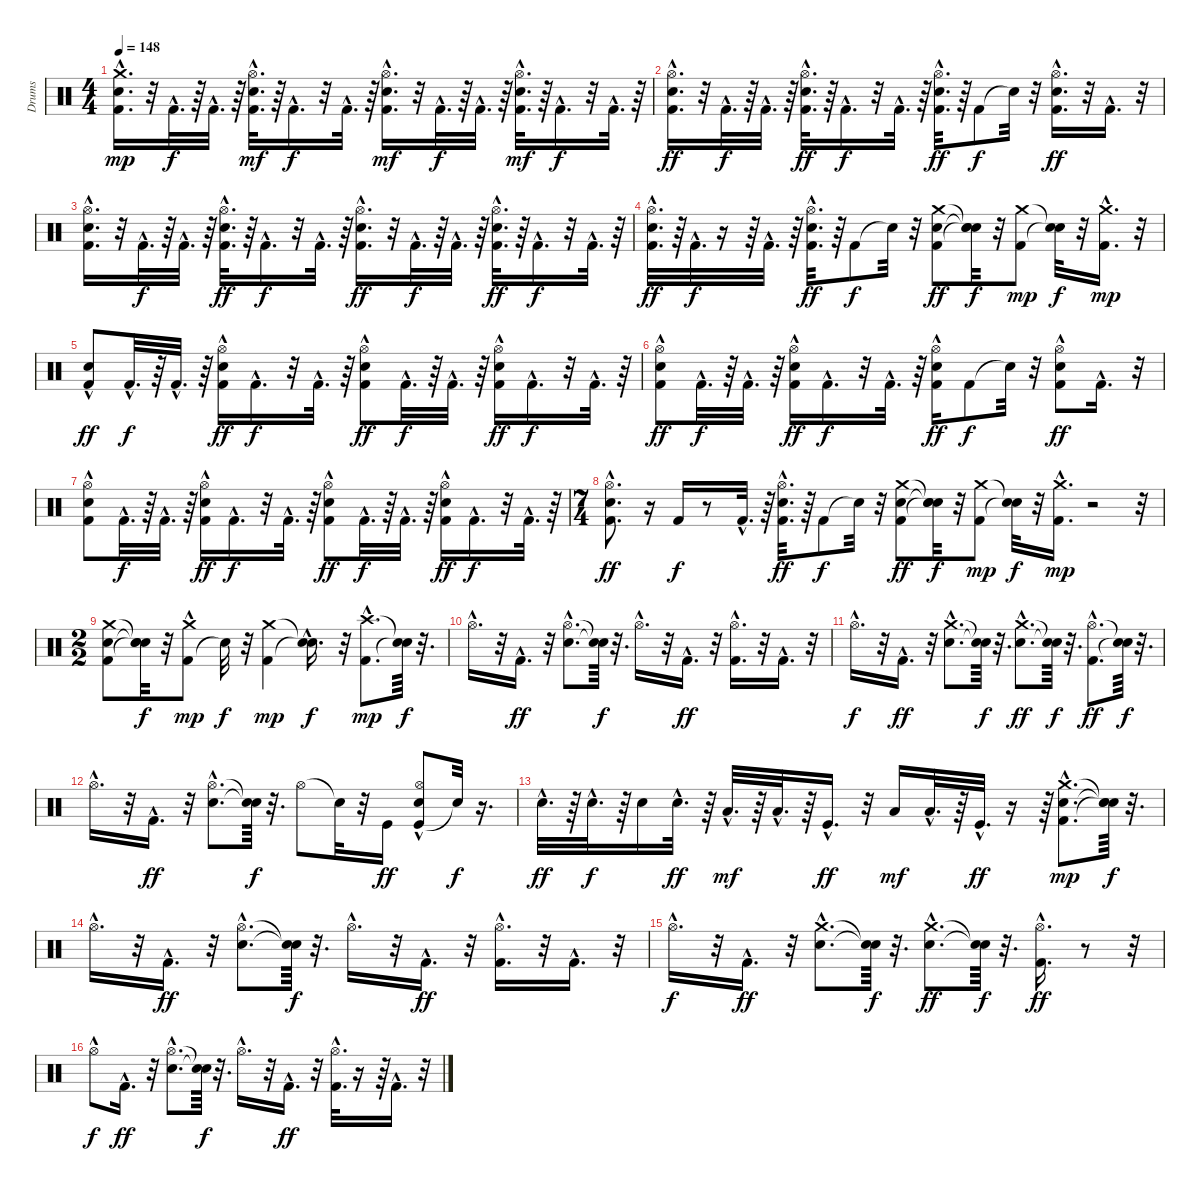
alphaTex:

\track ("Drums" "Drums") {instrument percussion}
\staff {score}
\articulation defaults
\ts (4 4)
\tempo 148
\clef neutral
\ks c
("Kick (hit) 2"{hac} "Electric Snare (hit)"{hac} "Crash medium (hit)"{hac}).16{d dy mp} r.32 "Kick (hit) 2"{hac}.32{d dy f} r.64 "Kick (hit) 2"{hac}.32{d} r.64 ("Kick (hit) 2"{hac} "Electric Snare (hit)"{hac} "Hi-Hat (open)"{hac}).32{d dy mf} r.64 "Kick (hit) 2"{hac}.16{d dy f} r.32 "Kick (hit) 2"{hac}.32{d} r.64 ("Kick (hit) 2"{hac} "Electric Snare (hit)"{hac} "Hi-Hat (open)"{hac}).16{d dy mf} r.32 "Kick (hit) 2"{hac}.32{d dy f} r.64 "Kick (hit) 2"{hac}.32{d} r.64 ("Kick (hit) 2"{hac} "Electric Snare (hit)"{hac} "Hi-Hat (open)"{hac}).32{d dy mf} r.64 "Kick (hit) 2"{hac}.16{d dy f} r.32 "Kick (hit) 2"{hac}.32{d} r.64 |
("Kick (hit) 2"{hac} "Hi-Hat (open)"{hac} "Electric Snare (hit)"{hac}).16{d dy ff} r.32 "Kick (hit) 2"{hac}.32{d dy f} r.64 "Kick (hit) 2"{hac}.32{d} r.64 ("Kick (hit) 2"{hac} "Hi-Hat (open)"{hac} "Electric Snare (hit)"{hac}).32{d dy ff} r.64 "Kick (hit) 2"{hac}.16{d dy f} r.32 "Kick (hit) 2"{hac}.32{d} r.64 ("Kick (hit) 2"{hac} "Hi-Hat (open)"{hac} "Electric Snare (hit)"{hac}).32{d dy ff} r.64 "Kick (hit) 2".8{dy f} "Snare (hit)"{t}.32 r.32 ("Kick (hit) 2"{hac} "Hi-Hat (open)"{hac} "Electric Snare (hit)"{hac}).16{d dy ff} r.32 "Kick (hit) 2"{hac}.16{d} r.32 |
("Kick (hit) 2"{hac} "Hi-Hat (open)"{hac} "Electric Snare (hit)"{hac}).16{d} r.32 "Kick (hit) 2"{hac}.32{d dy f} r.64 "Kick (hit) 2"{hac}.32{d} r.64 ("Kick (hit) 2"{hac} "Hi-Hat (open)"{hac} "Electric Snare (hit)"{hac}).32{d dy ff} r.64 "Kick (hit) 2"{hac}.16{d dy f} r.32 "Kick (hit) 2"{hac}.32{d} r.64 ("Kick (hit) 2"{hac} "Hi-Hat (open)"{hac} "Electric Snare (hit)"{hac}).16{d dy ff} r.32 "Kick (hit) 2"{hac}.32{d dy f} r.64 "Kick (hit) 2"{hac}.32{d} r.64 ("Kick (hit) 2"{hac} "Hi-Hat (open)"{hac} "Electric Snare (hit)"{hac}).32{d dy ff} r.64 "Kick (hit) 2"{hac}.16{d dy f} r.32 "Kick (hit) 2"{hac}.32{d} r.64 |
("Kick (hit) 2"{hac} "Hi-Hat (open)"{hac} "Electric Snare (hit)"{hac}).32{d dy ff} r.64 "Kick (hit) 2"{hac}.32{d dy f} r.16 r.64 "Kick (hit) 2"{hac}.32{d} r.64 ("Kick (hit) 2"{hac} "Hi-Hat (open)"{hac} "Electric Snare (hit)"{hac}).32{d dy ff} r.64 "Kick (hit) 2".8{dy f} "Snare (hit)"{t}.32 r.32 ("Kick (hit) 2" "Crash medium (hit)" "Electric Snare (hit)").8{dy ff} ("Snare (hit)"{t} "Snare (hit)"{t} "Snare (hit)"{t}).32{dy f} r.32 ("Kick (hit) 2" "Crash medium (hit)").8{dy mp} ("Snare (hit)"{t} "Snare (hit)"{t}).32{dy f} r.32 ("Kick (hit) 2"{hac} "Crash medium (hit)"{hac}).16{d dy mp} r.32 |
("Kick (hit) 2"{hac} "Electric Snare (hit)"{hac}).8{dy ff} "Kick (hit) 2"{hac}.32{d dy f} r.64 "Kick (hit) 2"{hac}.32{d} r.64 ("Kick (hit) 2"{hac} "Hi-Hat (open)"{hac} "Electric Snare (hit)"{hac}).16{dy ff} "Kick (hit) 2"{hac}.16{d dy f} r.32 "Kick (hit) 2"{hac}.32{d} r.64 ("Kick (hit) 2"{hac} "Hi-Hat (open)"{hac} "Electric Snare (hit)"{hac}).8{dy ff} "Kick (hit) 2"{hac}.32{d dy f} r.64 "Kick (hit) 2"{hac}.32{d} r.64 ("Kick (hit) 2"{hac} "Hi-Hat (open)"{hac} "Electric Snare (hit)"{hac}).16{dy ff} "Kick (hit) 2"{hac}.16{d dy f} r.32 "Kick (hit) 2"{hac}.32{d} r.64 |
("Kick (hit) 2"{hac} "Hi-Hat (open)"{hac} "Electric Snare (hit)"{hac}).8{dy ff} "Kick (hit) 2"{hac}.32{d dy f} r.64 "Kick (hit) 2"{hac}.32{d} r.64 ("Kick (hit) 2"{hac} "Hi-Hat (open)"{hac} "Electric Snare (hit)"{hac}).16{dy ff} "Kick (hit) 2"{hac}.16{d dy f} r.32 "Kick (hit) 2"{hac}.32{d} r.64 ("Kick (hit) 2"{hac} "Hi-Hat (open)"{hac} "Electric Snare (hit)"{hac}).16{dy ff} "Kick (hit) 2".8{dy f} "Snare (hit)"{t}.32 r.32 ("Kick (hit) 2"{hac} "Hi-Hat (open)"{hac} "Electric Snare (hit)"{hac}).8{dy ff} "Kick (hit) 2"{hac}.16{d} r.32 |
("Kick (hit) 2"{hac} "Hi-Hat (open)"{hac} "Electric Snare (hit)"{hac}).8 "Kick (hit) 2"{hac}.32{d dy f} r.64 "Kick (hit) 2"{hac}.32{d} r.64 ("Kick (hit) 2"{hac} "Hi-Hat (open)"{hac} "Electric Snare (hit)"{hac}).16{dy ff} "Kick (hit) 2"{hac}.16{d dy f} r.32 "Kick (hit) 2"{hac}.32{d} r.64 ("Kick (hit) 2"{hac} "Hi-Hat (open)"{hac} "Electric Snare (hit)"{hac}).8{dy ff} "Kick (hit) 2"{hac}.32{d dy f} r.64 "Kick (hit) 2"{hac}.32{d} r.64 ("Kick (hit) 2"{hac} "Hi-Hat (open)"{hac} "Electric Snare (hit)"{hac}).16{dy ff} "Kick (hit) 2"{hac}.16{d dy f} r.32 "Kick (hit) 2"{hac}.32{d} r.64 |
\ts (7 4)
("Kick (hit) 2"{hac} "Hi-Hat (open)"{hac} "Electric Snare (hit)"{hac}).8{d dy ff} r.16 "Kick (hit) 2".16{dy f} r.8 "Kick (hit) 2"{hac}.32{d} r.64 ("Kick (hit) 2"{hac} "Hi-Hat (open)"{hac} "Electric Snare (hit)"{hac}).32{d dy ff} r.64 "Kick (hit) 2".8{dy f} "Snare (hit)"{t}.32 r.32 ("Kick (hit) 2" "Crash medium (hit)" "Electric Snare (hit)").8{dy ff} ("Snare (hit)"{t} "Snare (hit)"{t} "Snare (hit)"{t}).32{dy f} r.32 ("Kick (hit) 2" "Crash medium (hit)").8{dy mp} ("Snare (hit)"{t} "Snare (hit)"{t}).32{dy f} r.32 ("Kick (hit) 2"{hac} "Crash medium (hit)"{hac}).16{d dy mp} r.2 r.32 |
\ts (2 2)
("Electric Snare (hit)" "Kick (hit) 2" "Crash medium (hit)").8 ("Snare (hit)"{t} "Snare (hit)"{t} "Snare (hit)"{t}).32{dy f} r.32 ("Kick (hit) 2" "Crash medium (hit)"{hac}).8{dy mp} "Snare (hit)"{t}.32{dy f} r.32 ("Kick (hit) 2" "Crash medium (hit)").4{dy mp} ("Snare (hit)"{hac t} "Snare (hit)"{hac t}).16{d dy f} r.32 ("Kick (hit) 2"{hac} "Crash high (hit)"{hac}).8{d dy mp} ("Snare (hit)"{t} "Snare (hit)"{t}).64{dy f} r.32{d} |
"Hi-Hat (open)"{hac}.16{d} r.32 "Kick (hit) 2"{hac}.16{d dy ff} r.32 ("Hi-Hat (open)"{hac} "Electric Snare (hit)"{hac}).8{d} ("Snare (hit)"{t} "Snare (hit)"{t}).64{dy f} r.32{d} "Hi-Hat (open)"{hac}.16{d} r.32 "Kick (hit) 2"{hac}.16{d dy ff} r.32 ("Kick (hit) 2"{hac} "Hi-Hat (open)"{hac}).16{d} r.32 "Kick (hit) 2"{hac}.16{d} r.32 |
"Hi-Hat (open)"{hac}.16{d dy f} r.32 "Kick (hit) 2"{hac}.16{d dy ff} r.32 ("Crash medium (hit)"{hac} "Electric Snare (hit)"{hac}).8{d} ("Snare (hit)"{t} "Snare (hit)"{t}).64{dy f} r.32{d} ("Crash medium (hit)"{hac} "Electric Snare (hit)"{hac}).8{d dy ff} ("Snare (hit)"{t} "Snare (hit)"{t}).64{dy f} r.32{d} ("Kick (hit) 2"{hac} "Hi-Hat (open)"{hac}).8{d dy ff} ("Snare (hit)"{t} "Snare (hit)"{t}).64{dy f} r.32{d} |
"Hi-Hat (open)"{hac}.16{d} r.32 "Kick (hit) 2"{hac}.16{d dy ff} r.32 ("Hi-Hat (open)"{hac} "Electric Snare (hit)"{hac}).8{d} ("Snare (hit)"{t} "Snare (hit)"{t}).64{dy f} r.32{d} "Hi-Hat (open)".8 "Snare (hit)"{t}.32 r.32 "Kick (hit)".16{dy ff} ("Kick (hit)" "Electric Snare (hit)"{hac} "Hi-Hat (open)"{hac}).8 "Snare (hit)"{t}.32{dy f} r.16{d} |
"Electric Snare (hit)"{hac}.32{d dy ff} r.64 "Electric Snare (hit)"{hac}.32{d dy f} r.64 "Electric Snare (hit)".16 "Electric Snare (hit)"{hac}.32{d dy ff} r.64 "Low Tom (hit)"{hac}.32{d dy mf} r.64 "Low Tom (hit)"{hac}.32{d} r.64 "Kick (hit)"{hac}.16{d dy ff} r.32 "Low Floor Tom (hit)".16{dy mf} "Low Floor Tom (hit)"{hac}.32{d} r.64 "Kick (hit)"{hac}.32{d dy ff} r.16 r.64 ("Kick (hit) 2"{hac} "Electric Snare (hit)"{hac} "Crash medium (hit)"{hac}).8{d dy mp} ("Snare (hit)"{t} "Snare (hit)"{t} "Snare (hit)"{t}).64{dy f} r.32{d} |
"Hi-Hat (open)"{hac}.16{d} r.32 "Kick (hit) 2"{hac}.16{d dy ff} r.32 ("Hi-Hat (open)"{hac} "Electric Snare (hit)"{hac}).8{d} ("Snare (hit)"{t} "Snare (hit)"{t}).64{dy f} r.32{d} "Hi-Hat (open)"{hac}.16{d} r.32 "Kick (hit) 2"{hac}.16{d dy ff} r.32 ("Kick (hit) 2"{hac} "Hi-Hat (open)"{hac}).16{d} r.32 "Kick (hit) 2"{hac}.16{d} r.32 |
"Hi-Hat (open)"{hac}.16{d dy f} r.32 "Kick (hit) 2"{hac}.16{d dy ff} r.32 ("Crash medium (hit)"{hac} "Electric Snare (hit)"{hac}).8{d} ("Snare (hit)"{t} "Snare (hit)"{t}).64{dy f} r.32{d} ("Crash medium (hit)"{hac} "Electric Snare (hit)"{hac}).8{d dy ff} ("Snare (hit)"{t} "Snare (hit)"{t}).64{dy f} r.32{d} ("Kick (hit) 2"{hac} "Hi-Hat (open)"{hac}).16{d dy ff} r.8 r.32 |
"Hi-Hat (open)"{hac}.8{dy f} "Kick (hit) 2"{hac}.16{d dy ff} r.32 ("Hi-Hat (open)"{hac} "Electric Snare (hit)"{hac}).8{d} ("Snare (hit)"{t} "Snare (hit)"{t}).64{dy f} r.32{d} "Hi-Hat (open)"{hac}.16{d} r.32 "Kick (hit) 2"{hac}.16{d dy ff} r.32 ("Kick (hit) 2"{hac} "Hi-Hat (open)"{hac}).32{d} r.16 r.64 "Kick (hit) 2"{hac}.16{d} r.32
